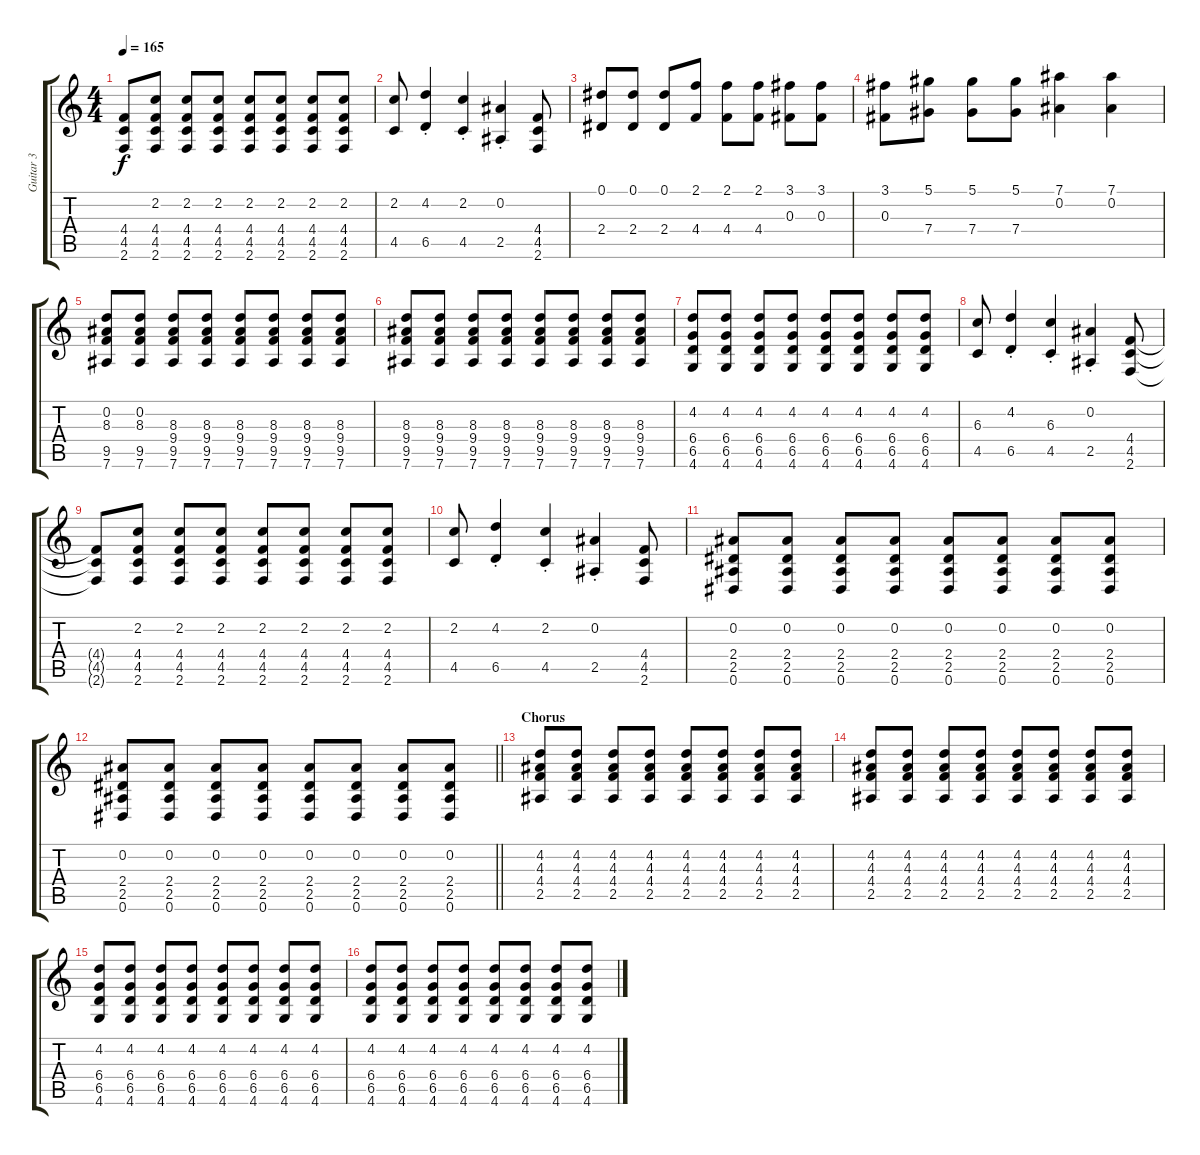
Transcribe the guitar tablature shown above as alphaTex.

\track ("Guitar 3" "Guitar 3") {instrument overdrivenguitar}
\staff {score tabs}
\tuning (Eb4 Bb3 Gb3 Db3 Ab2 Eb2) {hide}
\ts (4 4)
\tempo 165
\clef g2
\ks c
(4.4{t} 4.5{t} 2.6{t}).8{dy f} (2.2 4.4 4.5 2.6).8 (2.2 4.4 4.5 2.6).8 (2.2 4.4 4.5 2.6).8 (2.2 4.4 4.5 2.6).8 (2.2 4.4 4.5 2.6).8 (2.2 4.4 4.5 2.6).8 (2.2 4.4 4.5 2.6).8 |
(2.2 4.5).8 (4.2{st} 6.5{st}).4 (2.2{st} 4.5{st}).4 (0.2{st} 2.5{st}).4 (4.4 4.5 2.6).8 |
(0.1 2.4).8 (0.1 2.4).8 (0.1 2.4).8 (2.1 4.4).8 (2.1 4.4).8 (2.1 4.4).8 (3.1 0.3).8 (3.1 0.3).8 |
(3.1 0.3).8 (5.1 7.4).8 (5.1 7.4).8 (5.1 7.4).8 (7.1 0.2).4 (7.1 0.2).4 |
(0.2 8.3 9.5 7.6).8{volume 13 balance 8} (0.2 8.3 9.5 7.6).8 (8.3 9.4 9.5 7.6).8 (8.3 9.4 9.5 7.6).8 (8.3 9.4 9.5 7.6).8 (8.3 9.4 9.5 7.6).8 (8.3 9.4 9.5 7.6).8 (8.3 9.4 9.5 7.6).8 |
(8.3 9.4 9.5 7.6).8 (8.3 9.4 9.5 7.6).8 (8.3 9.4 9.5 7.6).8 (8.3 9.4 9.5 7.6).8 (8.3 9.4 9.5 7.6).8 (8.3 9.4 9.5 7.6).8 (8.3 9.4 9.5 7.6).8 (8.3 9.4 9.5 7.6).8 |
(4.2 6.4 6.5 4.6).8 (4.2 6.4 6.5 4.6).8 (4.2 6.4 6.5 4.6).8 (4.2 6.4 6.5 4.6).8 (4.2 6.4 6.5 4.6).8 (4.2 6.4 6.5 4.6).8 (4.2 6.4 6.5 4.6).8 (4.2 6.4 6.5 4.6).8 |
(6.3 4.5).8 (4.2{st} 6.5{st}).4 (6.3{st} 4.5{st}).4 (0.2{st} 2.5{st}).4 (4.4 4.5 2.6).8 |
(4.4{t} 4.5{t} 2.6{t}).8 (2.2 4.4 4.5 2.6).8 (2.2 4.4 4.5 2.6).8 (2.2 4.4 4.5 2.6).8 (2.2 4.4 4.5 2.6).8 (2.2 4.4 4.5 2.6).8 (2.2 4.4 4.5 2.6).8 (2.2 4.4 4.5 2.6).8 |
(2.2 4.5).8 (4.2{st} 6.5{st}).4 (2.2{st} 4.5{st}).4 (0.2{st} 2.5{st}).4 (4.4 4.5 2.6).8 |
(0.2 2.4 2.5 0.6).8 (0.2 2.4 2.5 0.6).8 (0.2 2.4 2.5 0.6).8 (0.2 2.4 2.5 0.6).8 (0.2 2.4 2.5 0.6).8 (0.2 2.4 2.5 0.6).8 (0.2 2.4 2.5 0.6).8 (0.2 2.4 2.5 0.6).8 |
\barLineRight lightlight
(0.2 2.4 2.5 0.6).8 (0.2 2.4 2.5 0.6).8 (0.2 2.4 2.5 0.6).8 (0.2 2.4 2.5 0.6).8 (0.2 2.4 2.5 0.6).8 (0.2 2.4 2.5 0.6).8 (0.2 2.4 2.5 0.6).8 (0.2 2.4 2.5 0.6).8 |
\section ("" "Chorus")
(4.2 4.3 4.4 2.5).8{volume 13 balance 8} (4.2 4.3 4.4 2.5).8 (4.2 4.3 4.4 2.5).8 (4.2 4.3 4.4 2.5).8 (4.2 4.3 4.4 2.5).8 (4.2 4.3 4.4 2.5).8 (4.2 4.3 4.4 2.5).8 (4.2 4.3 4.4 2.5).8 |
(4.2 4.3 4.4 2.5).8 (4.2 4.3 4.4 2.5).8 (4.2 4.3 4.4 2.5).8 (4.2 4.3 4.4 2.5).8 (4.2 4.3 4.4 2.5).8 (4.2 4.3 4.4 2.5).8 (4.2 4.3 4.4 2.5).8 (4.2 4.3 4.4 2.5).8 |
(4.2 6.4 6.5 4.6).8 (4.2 6.4 6.5 4.6).8 (4.2 6.4 6.5 4.6).8 (4.2 6.4 6.5 4.6).8 (4.2 6.4 6.5 4.6).8 (4.2 6.4 6.5 4.6).8 (4.2 6.4 6.5 4.6).8 (4.2 6.4 6.5 4.6).8 |
(4.2 6.4 6.5 4.6).8 (4.2 6.4 6.5 4.6).8 (4.2 6.4 6.5 4.6).8 (4.2 6.4 6.5 4.6).8 (4.2 6.4 6.5 4.6).8 (4.2 6.4 6.5 4.6).8 (4.2 6.4 6.5 4.6).8 (4.2 6.4 6.5 4.6).8
